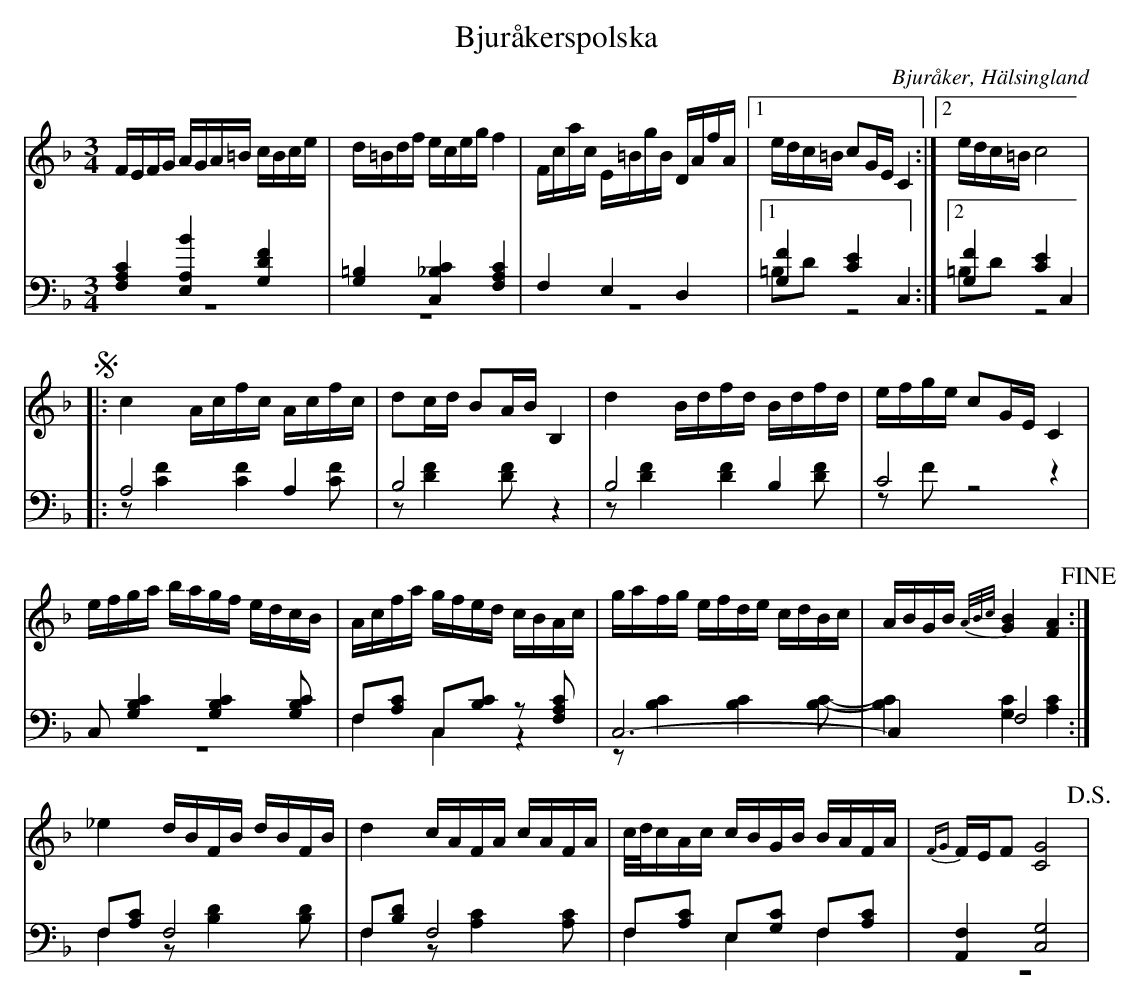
X:1
T: Bjuråkerspolska
O: Bjuråker, Hälsingland
M: 3/4
L: 1/16
K: F
V:1
V:2
V:3 merge
V:1
FEFG AGA=B cBce|d=Bdf eceg f4|Fcac E=BgB DAfA|1 edc=B c2GE C4:|2 edc=B c8 |
!segno! |:c4 Acfc Acfc|d2cd B2AB B,4|d4 Bdfd Bdfd|efge c2GE C4|
efga bagf edcB|Acfa gfed cBAc|gafg efde cdBc|ABGB {A/B/c/}[G4B4] [F4A4] !fine!:|
_e4 dBFB dBFB|d4 cAFA cAFA|c/d/cAc cBGB BAFA|{FG}FEF2 [C8G8] !D.S.!|
V:2 clef=bass
[F,4A,4C4] [E,4A,4B4] [G,4D4F4]|[G,4=B,4] [C,4_B,4C4] [F,4A,4C4]|F,4 E,4 D,4|1 [G,4F4] [C4E4] C,4:|2 [G,4F4] [C4E4] C,4 |
|:A,8 A,4|B,8 z4|B,8  B,4|C8 z4|
C,2 [G,4B,4C4] [G,4B,4C4] [G,2B,2C2]|F,2[A,2C2] C,2[B,2C2] z2 [F,2A,2C2]|C,12-|C,4 F,8:|
F,2[A,2C2] F,8|F,2[B,2D2] F,8|F,2[A,2C2] E,2[G,2C2] F,2[A,2C2]|[A,,4F,4] [C,8G,8] |
V:3 clef=bass
z12|z12|z12|1 =B,2D2 z8:|2 =B,2D2 z8|
|:z2 [C4F4] [C4F4] [C2F2]|z2 [D4F4] [D2F2] z4|z2 [D4F4] [D4F4] [D2F2]|z2 F2 z8|
z12|F,4 C,4 z4|z2 [B,4C4] [B,4C4] [B,2C2]-|[B,4C4] [G,4C4] [A,4C4]:|
F,4 z2 [B,4D4] [B,2D2]|F,4 z2 [A,4C4] [A,2C2]|F,4 E,4 F,4|z12|
